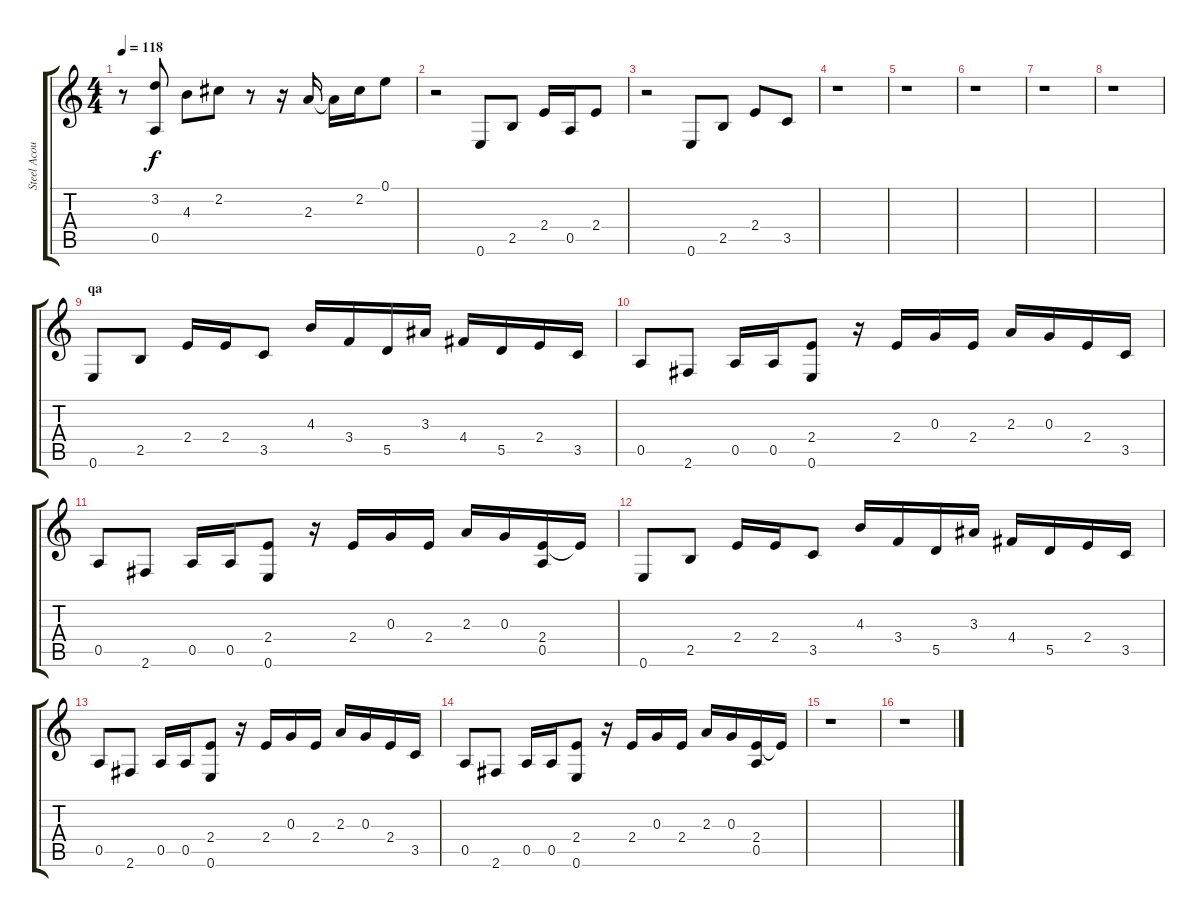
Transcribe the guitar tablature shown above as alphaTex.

\track ("Steel Acoustic" "Steel Acou") {instrument acousticguitarsteel}
\staff {score tabs}
\tuning (E4 B3 G3 D3 A2 E2) {hide}
\ts (4 4)
\tempo 118
\clef g2
\ks c
r.8{dy f} (3.2 0.5).8 4.3.8 2.2.8 r.8 r.16 2.3.16 2.3{t}.16 2.2.16 0.1.8 |
r.2 0.6.8 2.5.8 2.4.16 0.5.16 2.4.8 |
r.2 0.6.8 2.5.8 2.4.8 3.5.8 |
r.1 |
r.1 |
r.1 |
r.1 |
r.1 |
\section ("" "qa")
0.6.8{volume 12} 2.5.8 2.4.16 2.4.16 3.5.8 4.3.16 3.4.16 5.5.16 3.3.16 4.4.16 5.5.16 2.4.16 3.5.16 |
0.5.8 2.6.8 0.5.16 0.5.16 (2.4 0.6).8 r.16 2.4.16 0.3.16 2.4.16 2.3.16 0.3.16 2.4.16 3.5.16 |
0.5.8 2.6.8 0.5.16 0.5.16 (2.4 0.6).8 r.16 2.4.16 0.3.16 2.4.16 2.3.16 0.3.16 (2.4 0.5).16 2.4{t}.16 |
0.6.8{volume 12} 2.5.8 2.4.16 2.4.16 3.5.8 4.3.16 3.4.16 5.5.16 3.3.16 4.4.16 5.5.16 2.4.16 3.5.16 |
0.5.8 2.6.8 0.5.16 0.5.16 (2.4 0.6).8 r.16 2.4.16 0.3.16 2.4.16 2.3.16 0.3.16 2.4.16 3.5.16 |
0.5.8 2.6.8 0.5.16 0.5.16 (2.4 0.6).8 r.16 2.4.16 0.3.16 2.4.16 2.3.16 0.3.16 (2.4 0.5).16 2.4{t}.16 |
r.1 |
r.1
